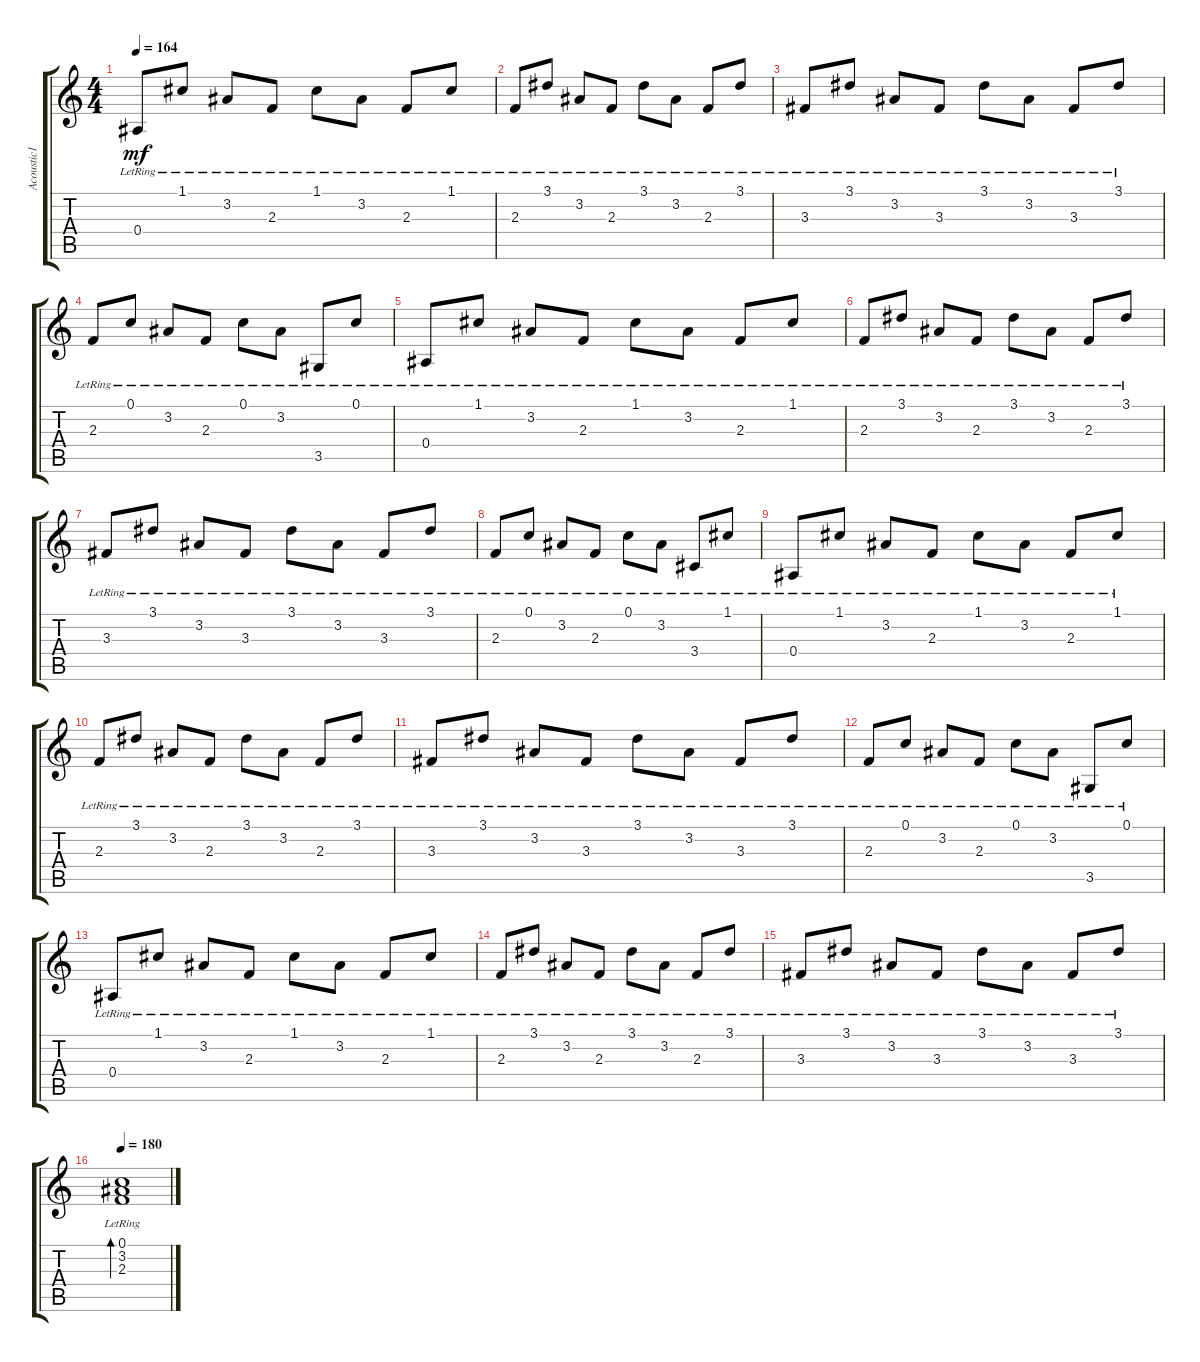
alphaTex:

\track ("Acoustic1" "Acoustic1") {instrument acousticguitarsteel}
\staff {score tabs}
\tuning (C4 G3 Eb3 Bb2 F2 C2) {hide}
\ts (4 4)
\tempo 164
\clef g2
\ks c
0.4{lr}.8{dy mf} 1.1{lr}.8 3.2{lr}.8 2.3{lr}.8 1.1{lr}.8 3.2{lr}.8 2.3{lr}.8 1.1{lr}.8 |
2.3{lr}.8 3.1{lr}.8 3.2{lr}.8 2.3{lr}.8 3.1{lr}.8 3.2{lr}.8 2.3{lr}.8 3.1{lr}.8 |
3.3{lr}.8 3.1{lr}.8 3.2{lr}.8 3.3{lr}.8 3.1{lr}.8 3.2{lr}.8 3.3{lr}.8 3.1{lr}.8 |
2.3{lr}.8 0.1{lr}.8 3.2{lr}.8 2.3{lr}.8 0.1{lr}.8 3.2{lr}.8 3.5{lr}.8 0.1{lr}.8 |
0.4{lr}.8 1.1{lr}.8 3.2{lr}.8 2.3{lr}.8 1.1{lr}.8 3.2{lr}.8 2.3{lr}.8 1.1{lr}.8 |
2.3{lr}.8 3.1{lr}.8 3.2{lr}.8 2.3{lr}.8 3.1{lr}.8 3.2{lr}.8 2.3{lr}.8 3.1{lr}.8 |
3.3{lr}.8 3.1{lr}.8 3.2{lr}.8 3.3{lr}.8 3.1{lr}.8 3.2{lr}.8 3.3{lr}.8 3.1{lr}.8 |
2.3{lr}.8 0.1{lr}.8 3.2{lr}.8 2.3{lr}.8 0.1{lr}.8 3.2{lr}.8 3.4{lr}.8 1.1{lr}.8 |
0.4{lr}.8 1.1{lr}.8 3.2{lr}.8 2.3{lr}.8 1.1{lr}.8 3.2{lr}.8 2.3{lr}.8 1.1{lr}.8 |
2.3{lr}.8 3.1{lr}.8 3.2{lr}.8 2.3{lr}.8 3.1{lr}.8 3.2{lr}.8 2.3{lr}.8 3.1{lr}.8 |
3.3{lr}.8 3.1{lr}.8 3.2{lr}.8 3.3{lr}.8 3.1{lr}.8 3.2{lr}.8 3.3{lr}.8 3.1{lr}.8 |
2.3{lr}.8 0.1{lr}.8 3.2{lr}.8 2.3{lr}.8 0.1{lr}.8 3.2{lr}.8 3.5{lr}.8 0.1{lr}.8 |
0.4{lr}.8 1.1{lr}.8 3.2{lr}.8 2.3{lr}.8 1.1{lr}.8 3.2{lr}.8 2.3{lr}.8 1.1{lr}.8 |
2.3{lr}.8 3.1{lr}.8 3.2{lr}.8 2.3{lr}.8 3.1{lr}.8 3.2{lr}.8 2.3{lr}.8 3.1{lr}.8 |
3.3{lr}.8 3.1{lr}.8 3.2{lr}.8 3.3{lr}.8 3.1{lr}.8 3.2{lr}.8 3.3{lr}.8 3.1{lr}.8 |
\tempo 180
(0.1{lr} 3.2{lr} 2.3{lr}).1{bd 480}
